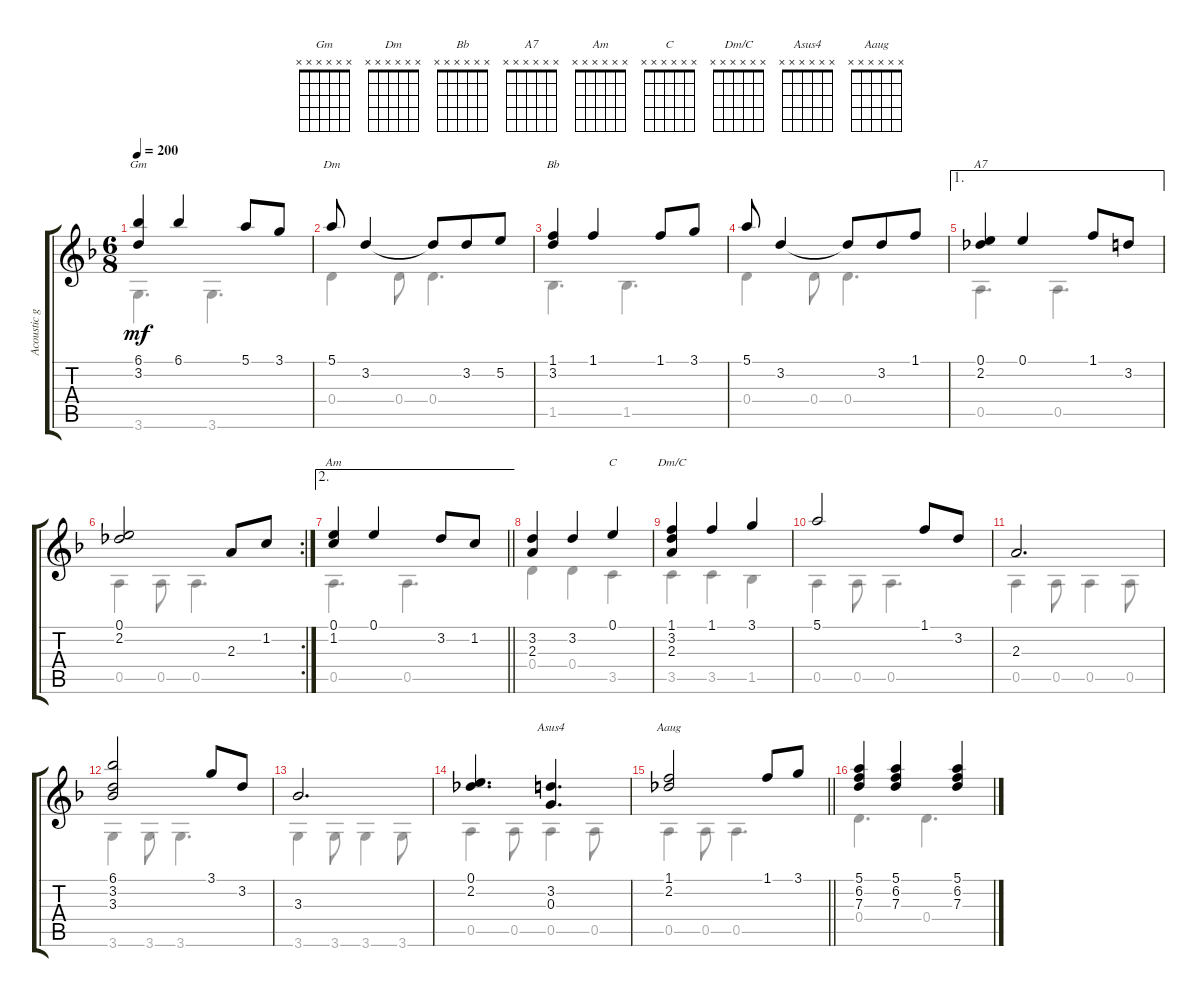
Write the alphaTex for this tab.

\track ("Acoustic guitar" "Acoustic g") {instrument acousticguitarsteel}
\staff {score tabs}
\tuning (E4 B3 G3 D3 A2 E2) {hide}
\chord ("Gm" x x x x x x)
\chord ("Dm" x x x x x x)
\chord ("Bb" x x x x x x)
\chord ("A7" x x x x x x)
\chord ("Am" x x x x x x)
\chord ("C" x x x x x x)
\chord ("Dm/C" x x x x x x)
\chord ("Asus4" x x x x x x)
\chord ("Aaug" x x x x x x)
\voice
\ts (6 8)
\tempo 200
\clef g2
\ks dminor
(6.1 3.2).4{ch "Gm" dy mf} 6.1.4 5.1.8 3.1.8 |
5.1.8{ch "Dm"} 3.2.4 3.2{t}.8 3.2.8 5.2.8 |
(1.1 3.2).4{ch "Bb"} 1.1.4 1.1.8 3.1.8 |
5.1.8 3.2.4 3.2{t}.8 3.2.8 1.1.8 |
\ae 1
(0.1 2.2).4{ch "A7"} 0.1.4 1.1.8 3.2.8 |
\rc 2
(0.1 2.2).2 2.3.8 1.2.8 |
\ae 2
\barLineRight lightlight
(0.1 1.2).4{ch "Am"} 0.1.4 3.2.8 1.2.8 |
(3.2 2.3).4 3.2.4 0.1.4{ch "C"} |
(1.1 3.2 2.3).4{ch "Dm/C"} 1.1.4 3.1.4 |
5.1.2 1.1.8 3.2.8 |
2.3.2{d} |
(6.1 3.2 3.3).2 3.1.8 3.2.8 |
3.3.2{d} |
(0.1 2.2).4{d} (3.2 0.3).4{d ch "Asus4"} |
\barLineRight lightlight
(1.1 2.2).2{ch "Aaug"} 1.1.8 3.1.8 |
(5.1 6.2 7.3).4 (5.1 6.2 7.3).4 (5.1 6.2 7.3).4
\voice
\clef g2
\ottava regular
\simile none
\ks dminor
3.6.4{d dy mf} 3.6.4{d} |
0.4.4 0.4.8 0.4.4{d} |
1.5.4{d} 1.5.4{d} |
0.4.4 0.4.8 0.4.4{d} |
0.5.4{d} 0.5.4{d} |
0.5.4 0.5.8 0.5.4{d} |
\barLineRight lightlight
0.5.4{d} 0.5.4{d} |
0.4.4 0.4.4 3.5.4 |
3.5.4 3.5.4 1.5.4 |
0.5.4 0.5.8 0.5.4{d} |
0.5.4 0.5.8 0.5.4 0.5.8 |
3.6.4 3.6.8 3.6.4{d} |
3.6.4 3.6.8 3.6.4 3.6.8 |
0.5.4 0.5.8 0.5.4 0.5.8 |
\barLineRight lightlight
0.5.4 0.5.8 0.5.4{d} |
0.4.4{d} 0.4.4{d}
